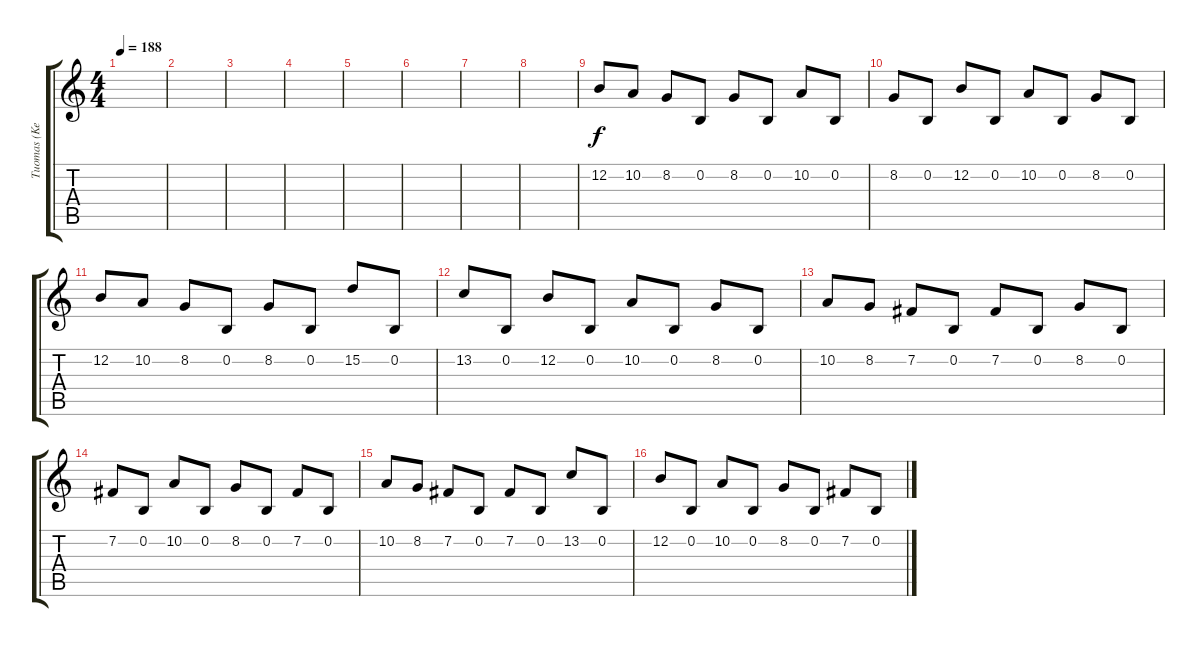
\track ("Tuomas (Keyboard Solo)" "Tuomas (Ke") {instrument lead3calliope}
\staff {score tabs}
\tuning (E4 B3 G3 D3 A2 E2) {hide}
\ts (4 4)
\tempo 188
\clef g2
\ks c
|
|
|
|
|
|
|
|
12.2.8{volume 11 instrument lead8bassandlead} 10.2.8 8.2.8 0.2.8 8.2.8 0.2.8 10.2.8 0.2.8 |
8.2.8 0.2.8 12.2.8 0.2.8 10.2.8 0.2.8 8.2.8 0.2.8 |
12.2.8 10.2.8 8.2.8 0.2.8 8.2.8 0.2.8 15.2.8 0.2.8 |
13.2.8 0.2.8 12.2.8 0.2.8 10.2.8 0.2.8 8.2.8 0.2.8 |
10.2.8 8.2.8 7.2.8 0.2.8 7.2.8 0.2.8 8.2.8 0.2.8 |
7.2.8 0.2.8 10.2.8 0.2.8 8.2.8 0.2.8 7.2.8 0.2.8 |
10.2.8 8.2.8 7.2.8 0.2.8 7.2.8 0.2.8 13.2.8 0.2.8 |
12.2.8 0.2.8 10.2.8 0.2.8 8.2.8 0.2.8 7.2.8 0.2.8
